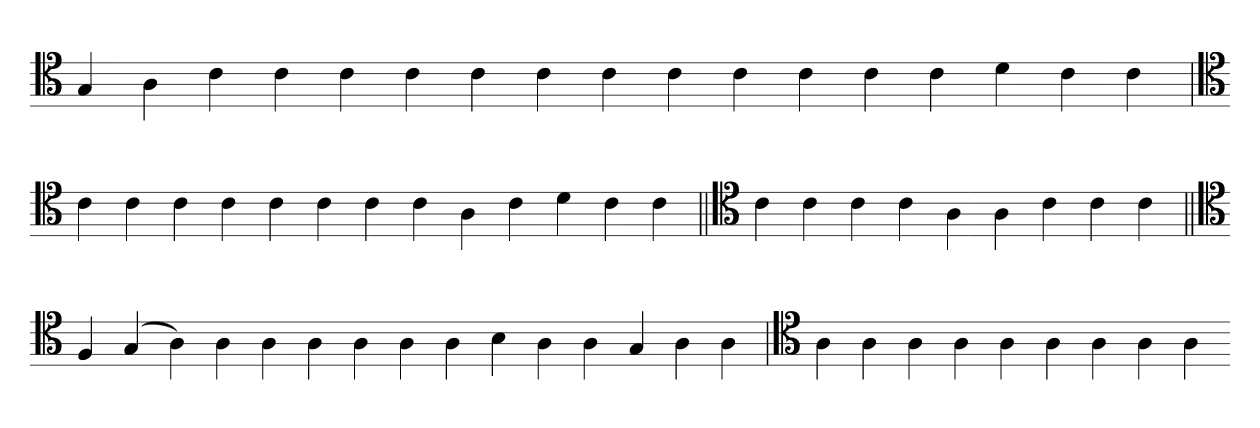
**kern
*part1
*staff1
*clefC4
=
4G
4A
4c
4c
4c
4c
4c
4c
4c
4c
4c
4c
4c
4c
4d
4c
4c
=
*clefC4
4c
4c
4c
4c
4c
4c
4c
4c
4A
4c
4d
4c
4c
=||
*clefC4
4c
4c
4c
4c
4A
4A
4c
4c
4c
=||
*clefC4
4F
(4G
4A)
4A
4A
4A
4A
4A
4A
4B
4A
4A
4G
4A
4A
=
*clefC4
4A
4A
4A
4A
4A
4A
4A
4A
4A
=-
*-
